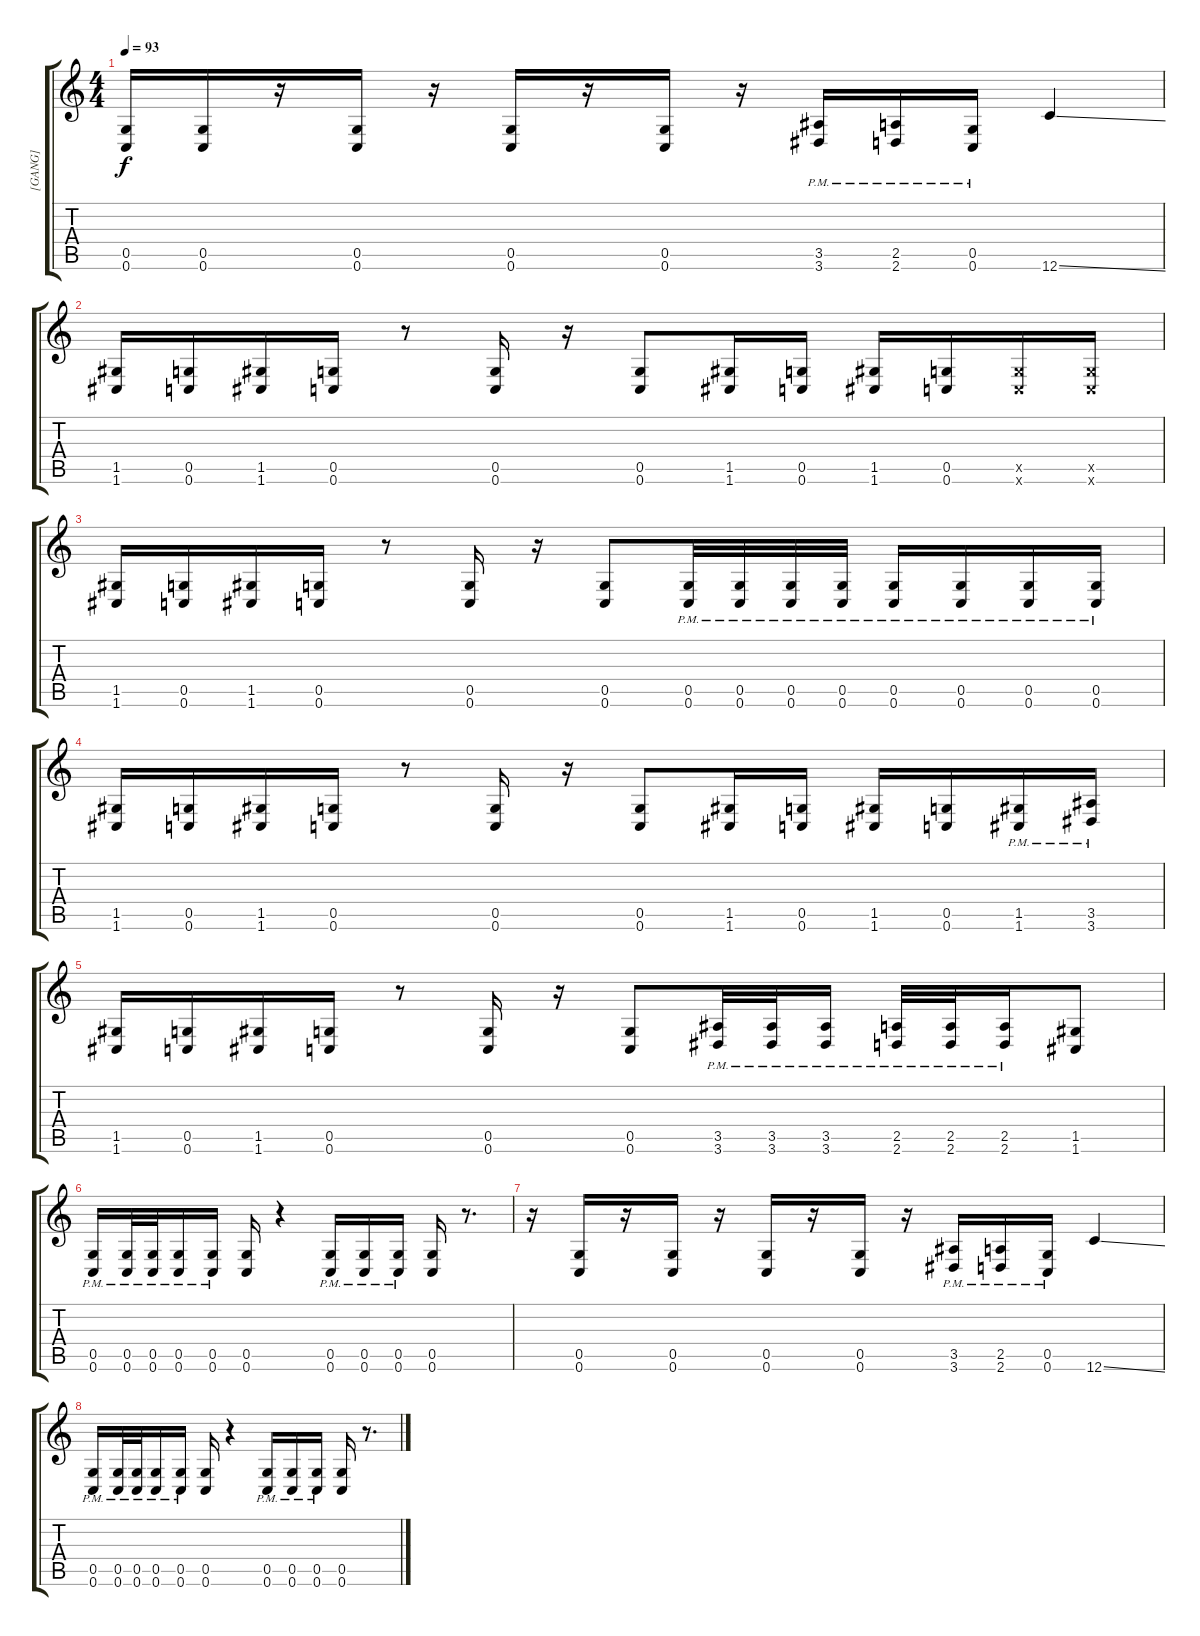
\track ("[GANG]" "[GANG]") {instrument distortionguitar}
\staff {score tabs}
\tuning (D4 A3 F3 C3 G2 C2) {hide}
\ts (4 4)
\tempo 93
\clef g2
\ks c
(0.5{t} 0.6{t}).16{dy f} (0.5 0.6).16 r.16 (0.5 0.6).16 r.16 (0.5 0.6).16 r.16 (0.5 0.6).16 r.16 (3.5{pm} 3.6{pm}).16 (2.5{pm} 2.6{pm}).16 (0.5{pm} 0.6{pm}).16 12.6{ss}.4 |
(1.5 1.6).16 (0.5 0.6).16 (1.5 1.6).16 (0.5 0.6).16 r.8 (0.5 0.6).16 r.16 (0.5 0.6).8 (1.5 1.6).16 (0.5 0.6).16 (1.5 1.6).16 (0.5 0.6).16 (0.5{x} 0.6{x}).16 (0.5{x} 0.6{x}).16 |
(1.5 1.6).16 (0.5 0.6).16 (1.5 1.6).16 (0.5 0.6).16 r.8 (0.5 0.6).16 r.16 (0.5 0.6).8 (0.5{pm} 0.6{pm}).32 (0.5{pm} 0.6{pm}).32 (0.5{pm} 0.6{pm}).32 (0.5{pm} 0.6{pm}).32 (0.5{pm} 0.6{pm}).16 (0.5{pm} 0.6{pm}).16 (0.5{pm} 0.6{pm}).16 (0.5{pm} 0.6{pm}).16 |
(1.5 1.6).16 (0.5 0.6).16 (1.5 1.6).16 (0.5 0.6).16 r.8 (0.5 0.6).16 r.16 (0.5 0.6).8 (1.5 1.6).16 (0.5 0.6).16 (1.5 1.6).16 (0.5 0.6).16 (1.5{pm} 1.6{pm}).16 (3.5{pm} 3.6{pm}).16 |
(1.5 1.6).16 (0.5 0.6).16 (1.5 1.6).16 (0.5 0.6).16 r.8 (0.5 0.6).16 r.16 (0.5 0.6).8 (3.5{pm} 3.6{pm}).32 (3.5{pm} 3.6{pm}).32 (3.5{pm} 3.6{pm}).16 (2.5{pm} 2.6{pm}).32 (2.5{pm} 2.6{pm}).32 (2.5{pm} 2.6{pm}).16 (1.5 1.6).8 |
(0.5{pm} 0.6{pm}).16 (0.5{pm} 0.6{pm}).32 (0.5{pm} 0.6{pm}).32 (0.5{pm} 0.6{pm}).16 (0.5{pm} 0.6{pm}).16 (0.5 0.6).16 r.4 (0.5{pm} 0.6{pm}).16 (0.5{pm} 0.6{pm}).16 (0.5{pm} 0.6{pm}).16 (0.5 0.6).16 r.8{d} |
r.16 (0.5 0.6).16 r.16 (0.5 0.6).16 r.16 (0.5 0.6).16 r.16 (0.5 0.6).16 r.16 (3.5{pm} 3.6{pm}).16 (2.5{pm} 2.6{pm}).16 (0.5{pm} 0.6{pm}).16 12.6{ss}.4 |
(0.5{pm} 0.6{pm}).16 (0.5{pm} 0.6{pm}).32 (0.5{pm} 0.6{pm}).32 (0.5{pm} 0.6{pm}).16 (0.5{pm} 0.6{pm}).16 (0.5 0.6).16 r.4 (0.5{pm} 0.6{pm}).16 (0.5{pm} 0.6{pm}).16 (0.5{pm} 0.6{pm}).16 (0.5 0.6).16 r.8{d}
